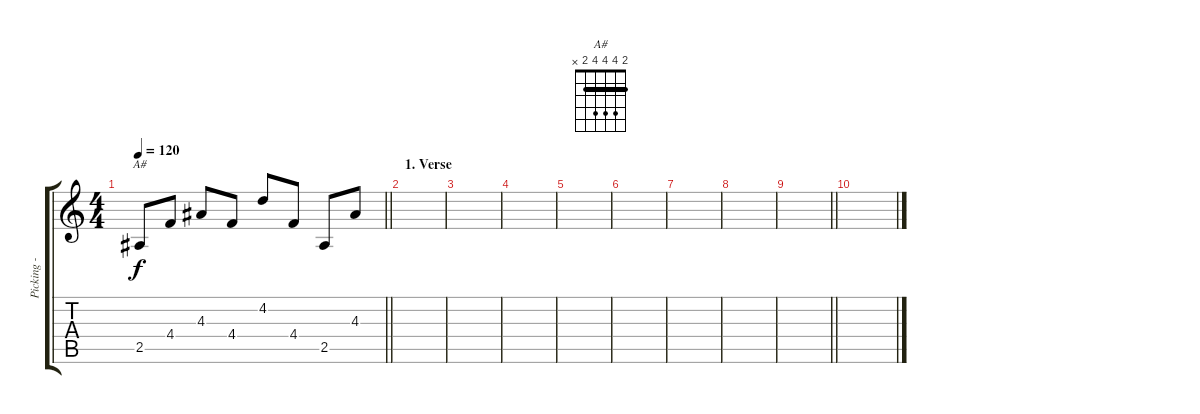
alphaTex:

\track ("Picking - Thomas Herrmann" "Picking - ") {instrument electricguitarclean}
\staff {score tabs}
\tuning (Eb4 Bb3 Gb3 Db3 Ab2 Eb2) {hide}
\chord ("A#" 2 4 4 4 2 x) {barre 2}
\ts (4 4)
\tempo 120
\clef g2
\barLineRight lightlight
\ks c
2.5.8{ch "A#" dy f} 4.4.8 4.3.8 4.4.8 4.2.8 4.4.8 2.5.8 4.3.8 |
\section ("" "1. Verse")
|
|
|
|
|
|
|
\barLineRight lightlight
|
\section ("" "")
